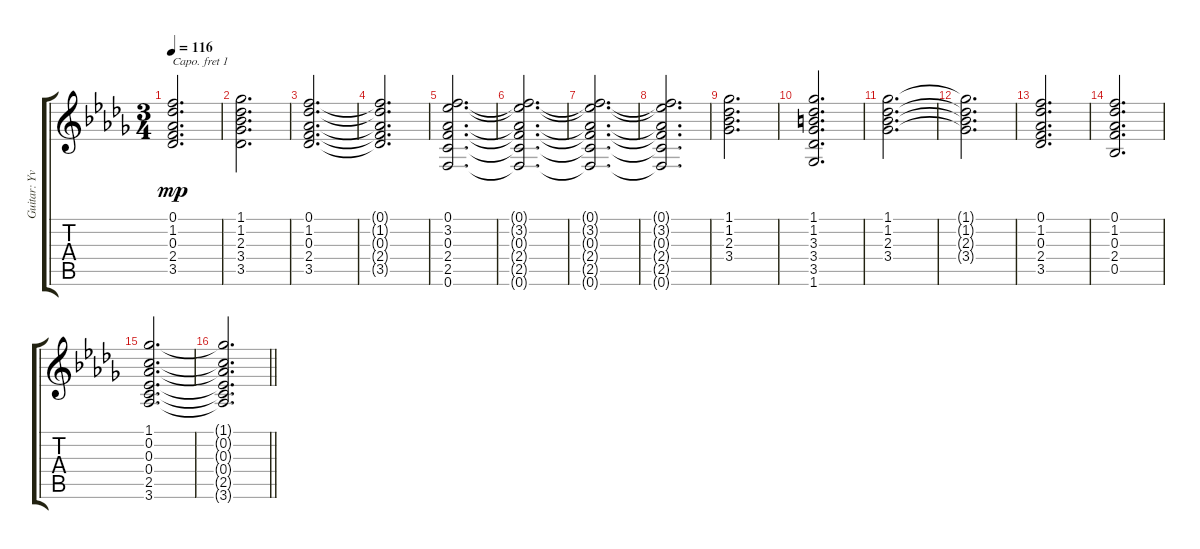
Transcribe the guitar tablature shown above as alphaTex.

\track ("Guitar: Yves" "Guitar: Yv") {instrument acousticguitarsteel}
\staff {score tabs}
\capo 1
\tuning (E4 B3 G3 D3 A2 E2) {hide}
\ts (3 4)
\tempo 116
\clef g2
\ks db
(0.1 1.2 0.3 2.4 3.5).2{d dy mp} |
(1.1 1.2 2.3 3.4 3.5).2{d} |
(0.1 1.2 0.3 2.4 3.5).2{d} |
(0.1{t} 1.2{t} 0.3{t} 2.4{t} 3.5{t}).2{d} |
(0.1 3.2 0.3 2.4 2.5 0.6).2{d} |
(0.1{t} 3.2{t} 0.3{t} 2.4{t} 2.5{t} 0.6{t}).2{d} |
(0.1{t} 3.2{t} 0.3{t} 2.4{t} 2.5{t} 0.6{t}).2{d} |
(0.1{t} 3.2{t} 0.3{t} 2.4{t} 2.5{t} 0.6{t}).2{d} |
(1.1 1.2 2.3 3.4).2{d} |
(1.1 1.2 3.3 3.4 3.5 1.6).2{d} |
(1.1 1.2 2.3 3.4).2{d} |
(1.1{t} 1.2{t} 2.3{t} 3.4{t}).2{d} |
(0.1 1.2 0.3 2.4 3.5).2{d} |
(0.1 1.2 0.3 2.4 0.5).2{d} |
(1.1 0.2 0.3 0.4 2.5 3.6).2{d} |
\barLineRight lightlight
(1.1{t} 0.2{t} 0.3{t} 0.4{t} 2.5{t} 3.6{t}).2{d}
